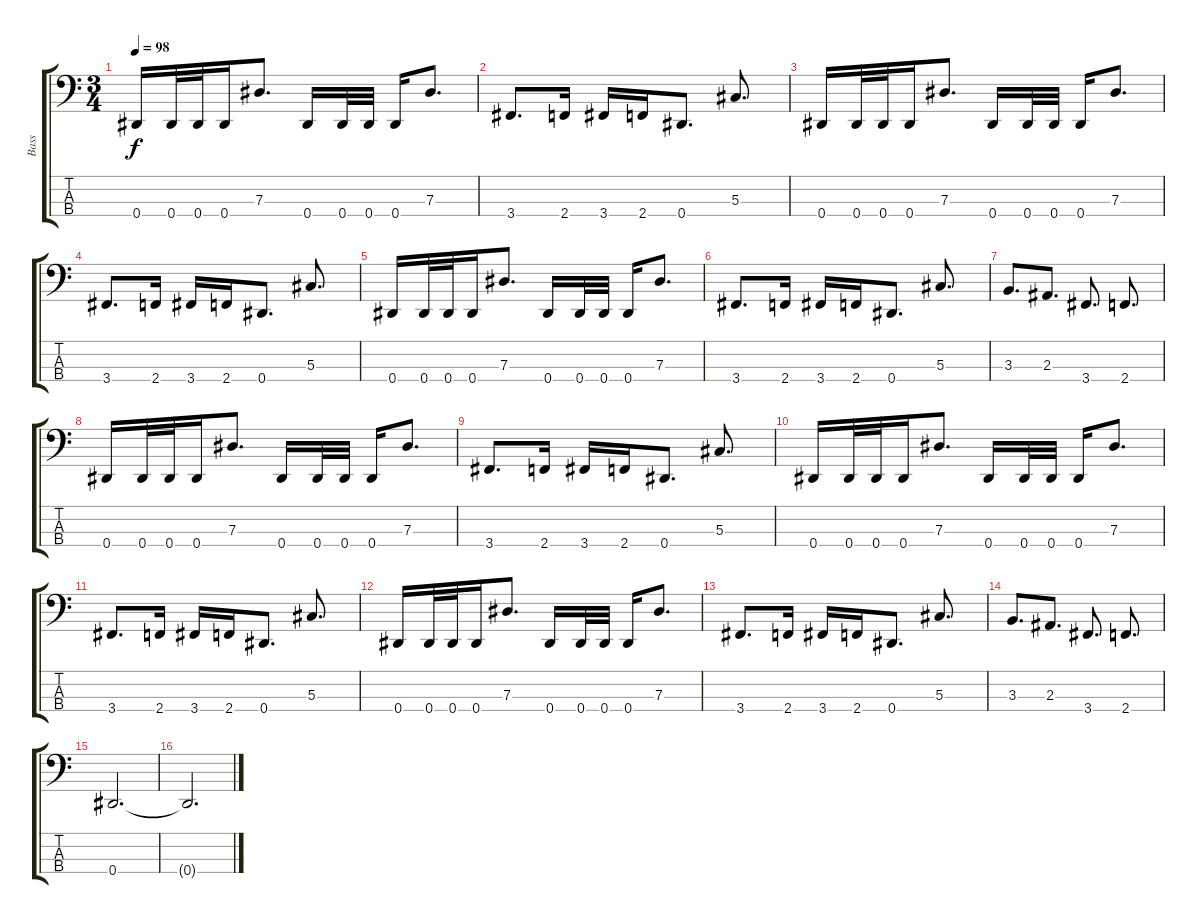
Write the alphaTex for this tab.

\track ("Bass" "Bass") {instrument electricbassfinger}
\staff {score tabs}
\tuning (Gb2 Db2 Ab1 Eb1) {hide}
\ts (3 4)
\tempo 98
\clef f4
\ks c
0.4.16{dy f} 0.4.32 0.4.32 0.4.16 7.3.8{d} 0.4.16 0.4.32 0.4.32 0.4.16 7.3.8{d} |
3.4.8{d} 2.4.16 3.4.16 2.4.16 0.4.8{d} 5.3.8{d} |
0.4.16 0.4.32 0.4.32 0.4.16 7.3.8{d} 0.4.16 0.4.32 0.4.32 0.4.16 7.3.8{d} |
3.4.8{d} 2.4.16 3.4.16 2.4.16 0.4.8{d} 5.3.8{d} |
0.4.16 0.4.32 0.4.32 0.4.16 7.3.8{d} 0.4.16 0.4.32 0.4.32 0.4.16 7.3.8{d} |
3.4.8{d} 2.4.16 3.4.16 2.4.16 0.4.8{d} 5.3.8{d} |
3.3.8{d} 2.3.8{d} 3.4.8{d} 2.4.8{d} |
0.4.16 0.4.32 0.4.32 0.4.16 7.3.8{d} 0.4.16 0.4.32 0.4.32 0.4.16 7.3.8{d} |
3.4.8{d} 2.4.16 3.4.16 2.4.16 0.4.8{d} 5.3.8{d} |
0.4.16 0.4.32 0.4.32 0.4.16 7.3.8{d} 0.4.16 0.4.32 0.4.32 0.4.16 7.3.8{d} |
3.4.8{d} 2.4.16 3.4.16 2.4.16 0.4.8{d} 5.3.8{d} |
0.4.16 0.4.32 0.4.32 0.4.16 7.3.8{d} 0.4.16 0.4.32 0.4.32 0.4.16 7.3.8{d} |
3.4.8{d} 2.4.16 3.4.16 2.4.16 0.4.8{d} 5.3.8{d} |
3.3.8{d} 2.3.8{d} 3.4.8{d} 2.4.8{d} |
0.4.2{d} |
0.4{t}.2{d}
